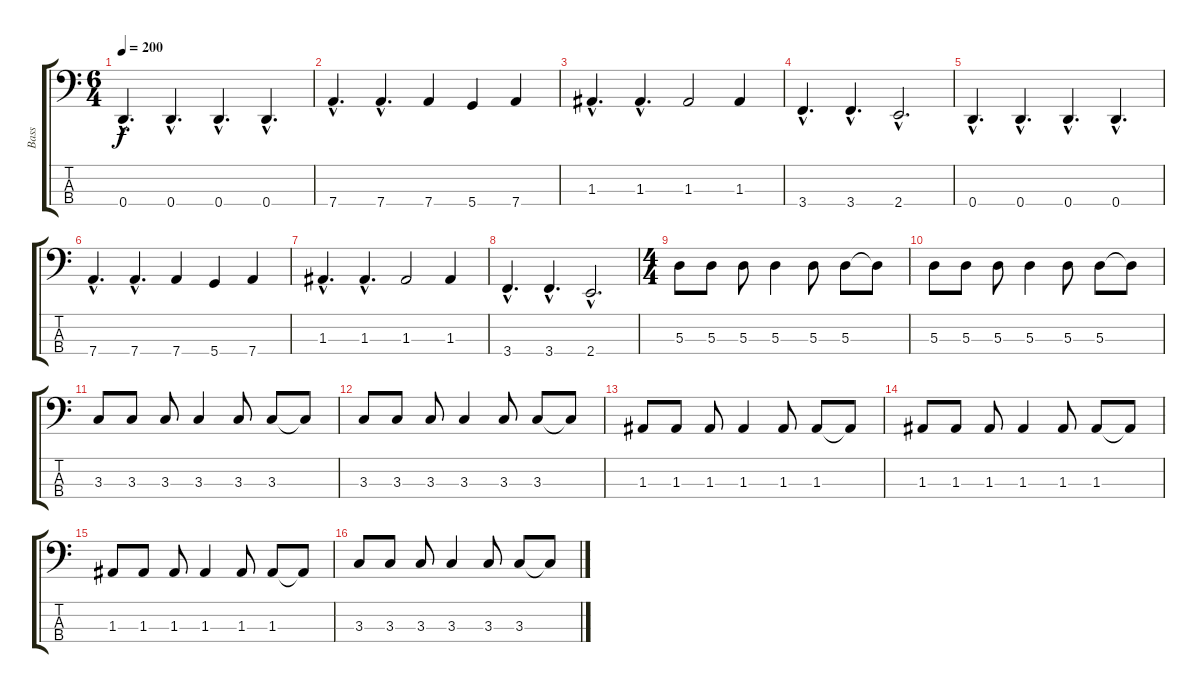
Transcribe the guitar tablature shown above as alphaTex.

\track ("Bass" "Bass") {instrument electricbassfinger}
\staff {score tabs}
\tuning (G2 D2 A1 D1) {hide}
\ts (6 4)
\tempo 200
\clef f4
\ks c
0.4{hac}.4{d dy f} 0.4{hac}.4{d} 0.4{hac}.4{d} 0.4{hac}.4{d} |
7.4{hac}.4{d} 7.4{hac}.4{d} 7.4.4 5.4.4 7.4.4 |
1.3{hac}.4{d} 1.3{hac}.4{d} 1.3.2 1.3.4 |
3.4{hac}.4{d} 3.4{hac}.4{d} 2.4{hac}.2{d} |
0.4{hac}.4{d} 0.4{hac}.4{d} 0.4{hac}.4{d} 0.4{hac}.4{d} |
7.4{hac}.4{d} 7.4{hac}.4{d} 7.4.4 5.4.4 7.4.4 |
1.3{hac}.4{d} 1.3{hac}.4{d} 1.3.2 1.3.4 |
3.4{hac}.4{d} 3.4{hac}.4{d} 2.4{hac}.2{d} |
\ts (4 4)
5.3.8 5.3.8 5.3.8 5.3.4 5.3.8 5.3.8 5.3{t}.8 |
5.3.8 5.3.8 5.3.8 5.3.4 5.3.8 5.3.8 5.3{t}.8 |
3.3.8 3.3.8 3.3.8 3.3.4 3.3.8 3.3.8 3.3{t}.8 |
3.3.8 3.3.8 3.3.8 3.3.4 3.3.8 3.3.8 3.3{t}.8 |
1.3.8 1.3.8 1.3.8 1.3.4 1.3.8 1.3.8 1.3{t}.8 |
1.3.8 1.3.8 1.3.8 1.3.4 1.3.8 1.3.8 1.3{t}.8 |
1.3.8 1.3.8 1.3.8 1.3.4 1.3.8 1.3.8 1.3{t}.8 |
3.3.8 3.3.8 3.3.8 3.3.4 3.3.8 3.3.8 3.3{t}.8
